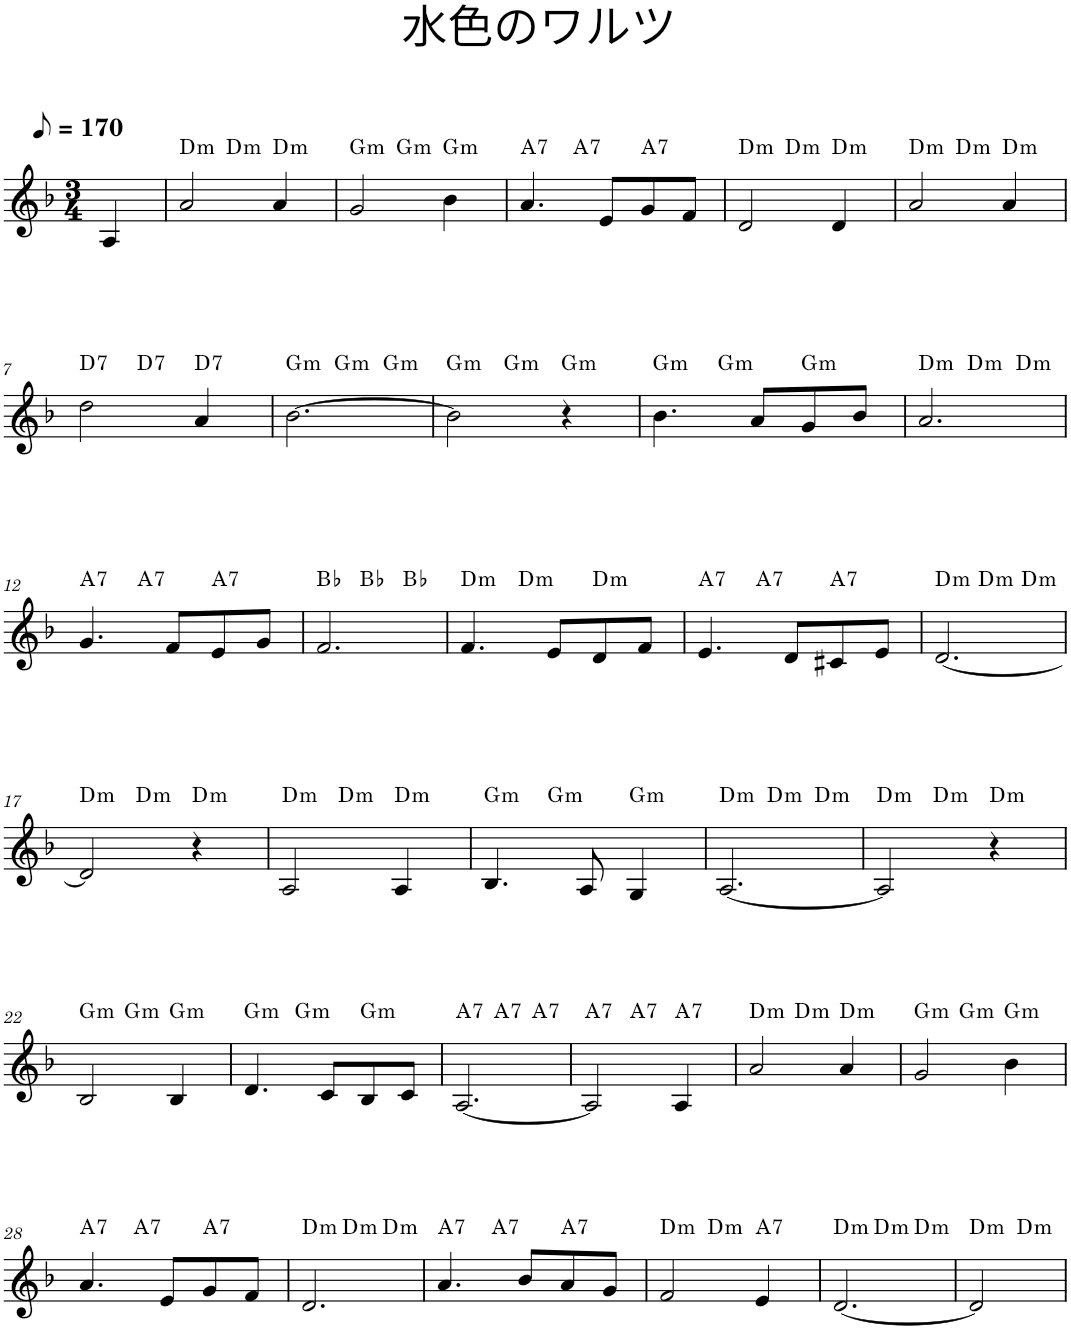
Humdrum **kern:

**kern	**harte
*part1	*part1
*staff1	*
*I"Piano	*
*I'Pno.	*
*clefG2	*
*k[b-]	*
*F:	*
*M3/4	*
*MM85	*
=1	=1
4A/	.
=2	=2
!	!LO:H:kt=m
*^	*
2a/	4ryy	D:min
!	!	!LO:H:kt=m
.	2ryy	D:min
!	!	!LO:H:kt=m
4a/	.	D:min
=3	=3	=3
!	!	!LO:H:kt=m
2g/	4ryy	G:min
!	!	!LO:H:kt=m
.	2ryy	G:min
!	!	!LO:H:kt=m
4b-\	.	G:min
=4	=4	=4
!	!	!LO:H:kt=7
4.a/	4ryy	A:7
!	!	!LO:H:kt=7
.	2ryy	A:7
8e/L	.	.
!	!	!LO:H:kt=7
8g/	.	A:7
8f/J	.	.
=5	=5	=5
!	!	!LO:H:kt=m
2d/	4ryy	D:min
!	!	!LO:H:kt=m
.	2ryy	D:min
!	!	!LO:H:kt=m
4d/	.	D:min
=6	=6	=6
!	!	!LO:H:kt=m
2a/	4ryy	D:min
!	!	!LO:H:kt=m
.	2ryy	D:min
!	!	!LO:H:kt=m
4a/	.	D:min
!!LO:LB:g=z	!!
=7	=7	=7
!	!	!LO:H:kt=7
2dd\	4ryy	D:7
!	!	!LO:H:kt=7
.	2ryy	D:7
!	!	!LO:H:kt=7
4a/	.	D:7
=8	=8	=8
!	!	!LO:H:kt=m
*	*^	*
[2.b-\	4ryy	2ryy	G:min
!	!	!	!LO:H:kt=m
.	2ryy	.	G:min
!	!	!	!LO:H:kt=m
.	.	4ryy	G:min
=9	=9	=9	=9
!	!	!	!LO:H:kt=m
*	*v	*v	*
2b-\]	4ryy	G:min
!	!	!LO:H:kt=m
.	2ryy	G:min
!	!	!LO:H:kt=m
4r	.	G:min
=10	=10	=10
!	!	!LO:H:kt=m
4.b-\	4ryy	G:min
!	!	!LO:H:kt=m
.	2ryy	G:min
8a/L	.	.
!	!	!LO:H:kt=m
8g/	.	G:min
8b-/J	.	.
=11	=11	=11
!	!	!LO:H:kt=m
*	*^	*
2.a/	4ryy	2ryy	D:min
!	!	!	!LO:H:kt=m
.	2ryy	.	D:min
!	!	!	!LO:H:kt=m
.	.	4ryy	D:min
!!LO:LB:g=z	!!	!!
=12	=12	=12	=12
!	!	!	!LO:H:kt=7
*	*v	*v	*
4.g/	4ryy	A:7
!	!	!LO:H:kt=7
.	2ryy	A:7
8f/L	.	.
!	!	!LO:H:kt=7
8e/	.	A:7
8g/J	.	.
=13	=13	=13
!	!	!LO:H:kt=♭
*	*^	*
2.f/	4ryy	2ryy	.
!	!	!	!LO:H:kt=♭
.	2ryy	.	.
!	!	!	!LO:H:kt=♭
.	.	4ryy	.
=14	=14	=14	=14
!	!	!	!LO:H:kt=m
*	*v	*v	*
4.f/	4ryy	D:min
!	!	!LO:H:kt=m
.	2ryy	D:min
8e/L	.	.
!	!	!LO:H:kt=m
8d/	.	D:min
8f/J	.	.
=15	=15	=15
!	!	!LO:H:kt=7
4.e/	4ryy	A:7
!	!	!LO:H:kt=7
.	2ryy	A:7
8d/L	.	.
!	!	!LO:H:kt=7
8c#X/	.	A:7
8e/J	.	.
=16	=16	=16
!	!	!LO:H:kt=m
*	*^	*
[2.d/	4ryy	2ryy	D:min
!	!	!	!LO:H:kt=m
.	2ryy	.	D:min
!	!	!	!LO:H:kt=m
.	.	4ryy	D:min
!!LO:LB:g=z	!!	!!
=17	=17	=17	=17
!	!	!	!LO:H:kt=m
*	*v	*v	*
2d/]	4ryy	D:min
!	!	!LO:H:kt=m
.	2ryy	D:min
!	!	!LO:H:kt=m
4r	.	D:min
=18	=18	=18
!	!	!LO:H:kt=m
2A/	4ryy	D:min
!	!	!LO:H:kt=m
.	2ryy	D:min
!	!	!LO:H:kt=m
4A/	.	D:min
=19	=19	=19
!	!	!LO:H:kt=m
4.B-/	4ryy	G:min
!	!	!LO:H:kt=m
.	2ryy	G:min
8A/	.	.
!	!	!LO:H:kt=m
4G/	.	G:min
=20	=20	=20
!	!	!LO:H:kt=m
*	*^	*
[2.A/	4ryy	2ryy	D:min
!	!	!	!LO:H:kt=m
.	2ryy	.	D:min
!	!	!	!LO:H:kt=m
.	.	4ryy	D:min
=21	=21	=21	=21
!	!	!	!LO:H:kt=m
*	*v	*v	*
2A/]	4ryy	D:min
!	!	!LO:H:kt=m
.	2ryy	D:min
!	!	!LO:H:kt=m
4r	.	D:min
!!LO:LB:g=z	!!
=22	=22	=22
!	!	!LO:H:kt=m
2B-/	4ryy	G:min
!	!	!LO:H:kt=m
.	2ryy	G:min
!	!	!LO:H:kt=m
4B-/	.	G:min
=23	=23	=23
!	!	!LO:H:kt=m
4.d/	4ryy	G:min
!	!	!LO:H:kt=m
.	2ryy	G:min
8c/L	.	.
!	!	!LO:H:kt=m
8B-/	.	G:min
8c/J	.	.
=24	=24	=24
!	!	!LO:H:kt=7
*	*^	*
[2.A/	4ryy	2ryy	A:7
!	!	!	!LO:H:kt=7
.	2ryy	.	A:7
!	!	!	!LO:H:kt=7
.	.	4ryy	A:7
=25	=25	=25	=25
!	!	!	!LO:H:kt=7
*	*v	*v	*
2A/]	4ryy	A:7
!	!	!LO:H:kt=7
.	2ryy	A:7
!	!	!LO:H:kt=7
4A/	.	A:7
=26	=26	=26
!	!	!LO:H:kt=m
2a/	4ryy	D:min
!	!	!LO:H:kt=m
.	2ryy	D:min
!	!	!LO:H:kt=m
4a/	.	D:min
=27	=27	=27
!	!	!LO:H:kt=m
2g/	4ryy	G:min
!	!	!LO:H:kt=m
.	2ryy	G:min
!	!	!LO:H:kt=m
4b-\	.	G:min
!!LO:LB:g=z	!!
=28	=28	=28
!	!	!LO:H:kt=7
4.a/	4ryy	A:7
!	!	!LO:H:kt=7
.	2ryy	A:7
8e/L	.	.
!	!	!LO:H:kt=7
8g/	.	A:7
8f/J	.	.
=29	=29	=29
!	!	!LO:H:kt=m
*	*^	*
2.d/	4ryy	2ryy	D:min
!	!	!	!LO:H:kt=m
.	2ryy	.	D:min
!	!	!	!LO:H:kt=m
.	.	4ryy	D:min
=30	=30	=30	=30
!	!	!	!LO:H:kt=7
*	*v	*v	*
4.a/	4ryy	A:7
!	!	!LO:H:kt=7
.	2ryy	A:7
8b-/L	.	.
!	!	!LO:H:kt=7
8a/	.	A:7
8g/J	.	.
=31	=31	=31
!	!	!LO:H:kt=m
2f/	4ryy	D:min
!	!	!LO:H:kt=m
.	2ryy	D:min
!	!	!LO:H:kt=7
4e/	.	A:7
=32	=32	=32
!	!	!LO:H:kt=m
*	*^	*
[2.d/	4ryy	2ryy	D:min
!	!	!	!LO:H:kt=m
.	2ryy	.	D:min
!	!	!	!LO:H:kt=m
.	.	4ryy	D:min
=33	=33	=33	=33
!	!	!	!LO:H:kt=m
*	*v	*v	*
2d/]	4ryy	D:min
!	!	!LO:H:kt=m
.	4ryy	D:min
*v	*v	*
=	=
*-	*-
